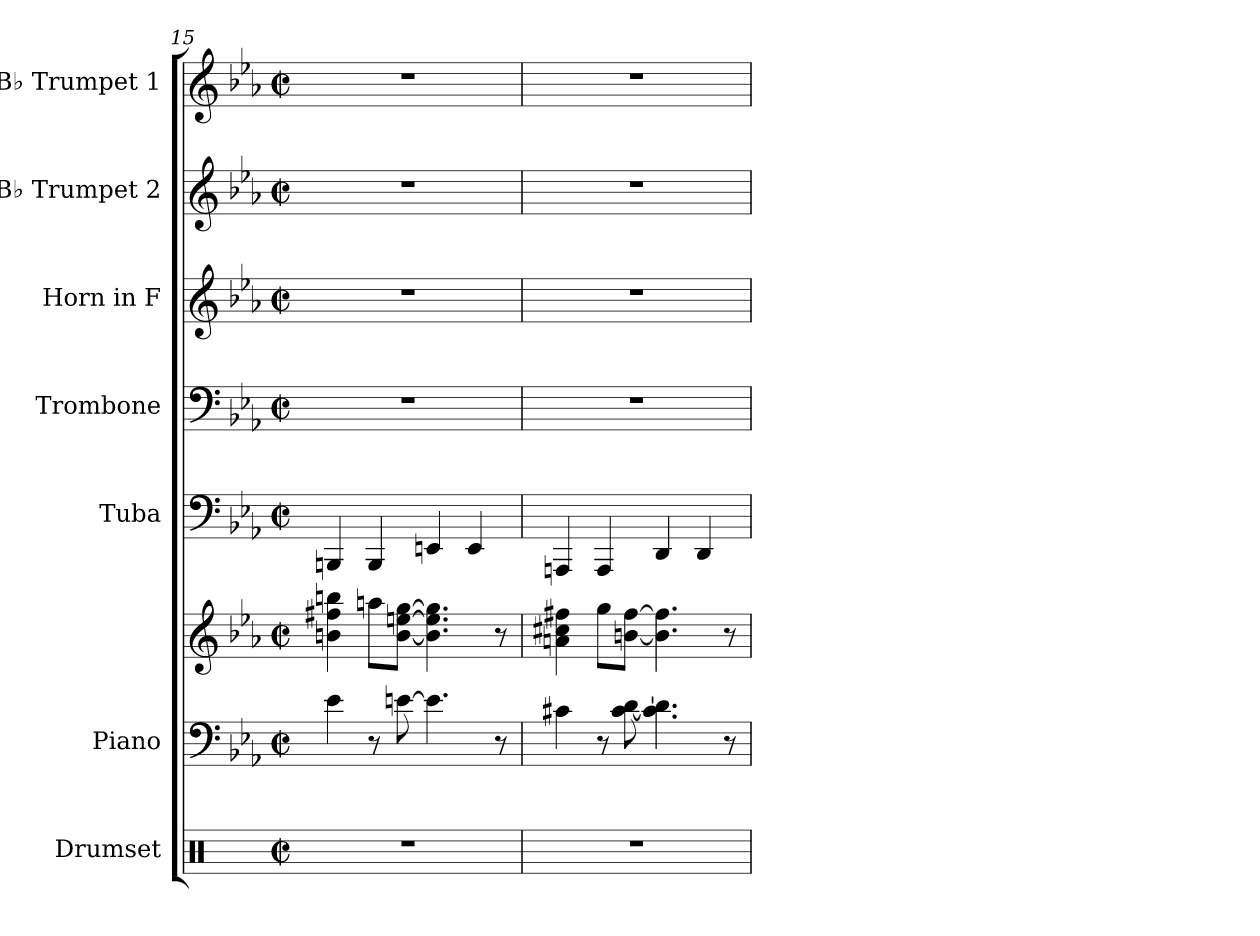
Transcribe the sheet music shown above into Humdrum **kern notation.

**kern	**kern	**kern	**kern	**kern	**kern	**kern	**kern
*part7	*part6	*part6	*part5	*part4	*part3	*part2	*part1
*staff8	*staff7	*staff6	*staff5	*staff4	*staff3	*staff2	*staff1
*I"Drumset	*I"Piano	*	*I"Tuba	*I"Trombone	*I"Horn in F	*I"B♭ Trumpet 2	*I"B♭ Trumpet 1
*I'Drs.	*I'Pno.	*	*I'Tba.	*I'Tbn.	*	*I'B♭ Tpt. 2	*I'B♭ Tpt. 1
*clefX	*clefF4	*clefG2	*clefF4	*clefF4	*clefG2	*clefG2	*clefG2
*	*	*	*	*	*ITrd4c7	*ITrd1c2	*ITrd1c2
*k[]	*k[b-e-a-]	*k[b-e-a-]	*k[b-e-a-]	*k[b-e-a-]	*k[b-e-a-d-]	*k[b-e-a-d-g-]	*k[b-e-a-d-g-]
*M2/2	*M2/2	*M2/2	*M2/2	*M2/2	*M2/2	*M2/2	*M2/2
*met(c|)	*met(c|)	*met(c|)	*met(c|)	*met(c|)	*met(c|)	*met(c|)	*met(c|)
=15	=15	=15	=15	=15	=15	=15	=15
1r	4e-\	4bn\ 4ff#X\ 4bbn\	4BBBn/	1r	1r	1r	1r
.	8r	8aan\L	4BBB/	.	.	.	.
.	[8en\	[8b\ [8een\ [8gg\J	.	.	.	.	.
.	4.e\]	4.b\] 4.ee\] 4.gg\]	4EEn/	.	.	.	.
.	.	.	4EE/	.	.	.	.
.	8r	8r	.	.	.	.	.
=16	=16	=16	=16	=16	=16	=16	=16
1r	4c#X\	4an\ 4cc#X\ 4ff#X\	4AAAn/	1r	1r	1r	1r
.	8r	8gg\L	4AAA/	.	.	.	.
.	[8c#\ [8d\	[8bn\ [8ff#\J	.	.	.	.	.
.	4.c#\] 4.d\]	4.b\] 4.ff#\]	4DD/	.	.	.	.
.	.	.	4DD/	.	.	.	.
.	8r	8r	.	.	.	.	.
=	=	=	=	=	=	=	=
*-	*-	*-	*-	*-	*-	*-	*-
